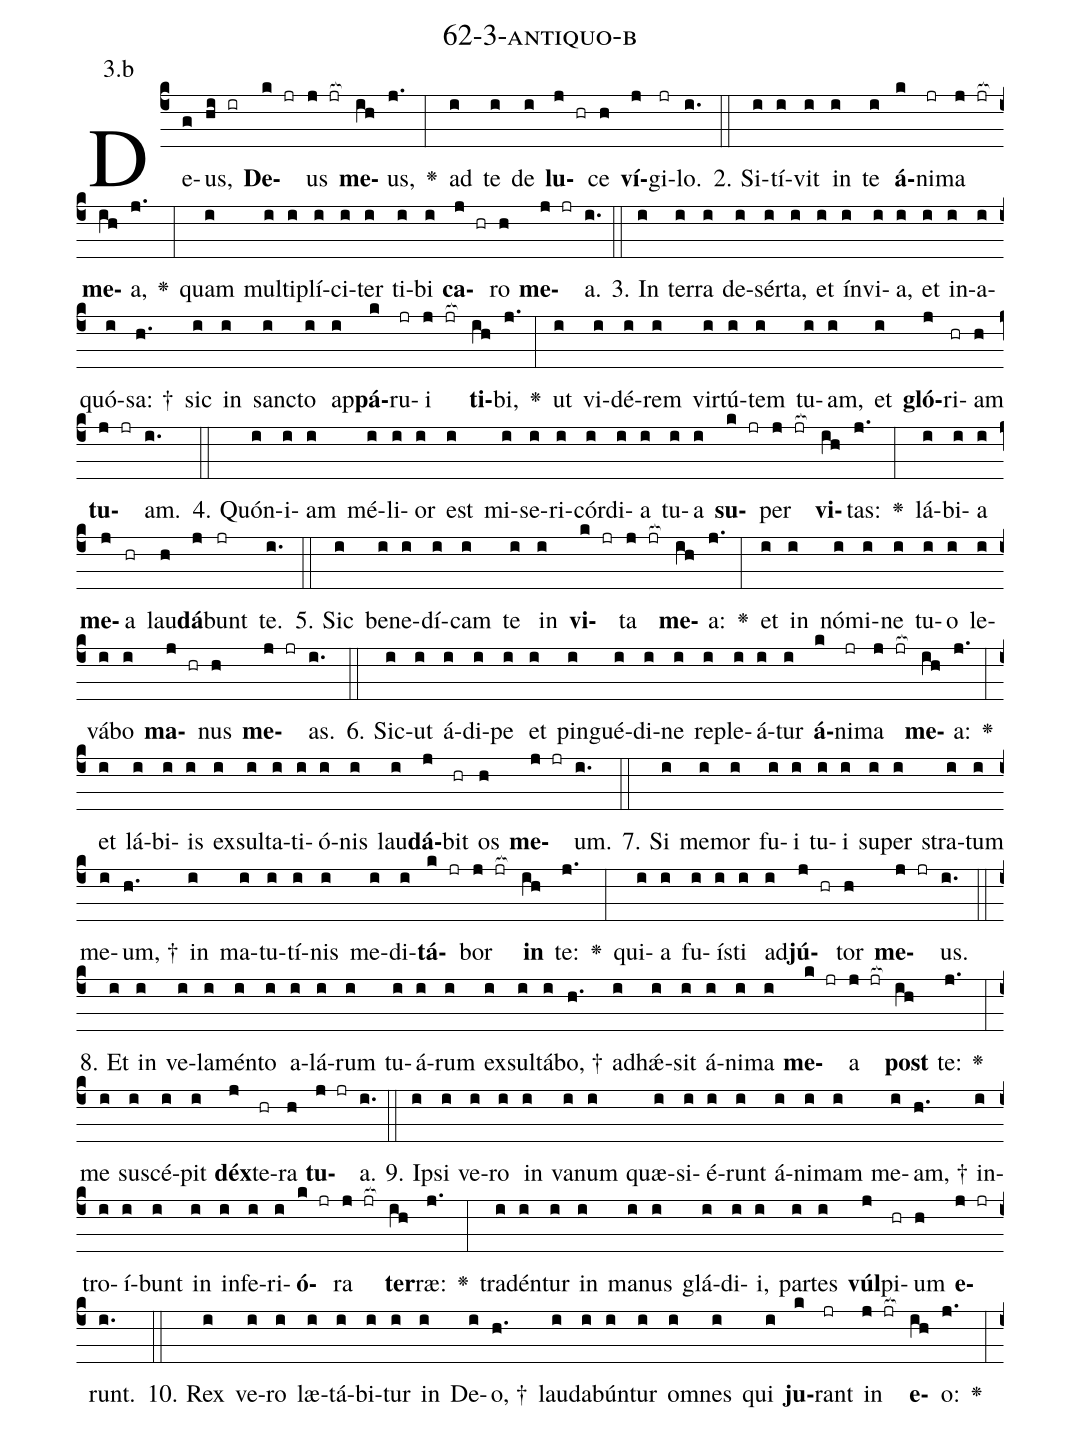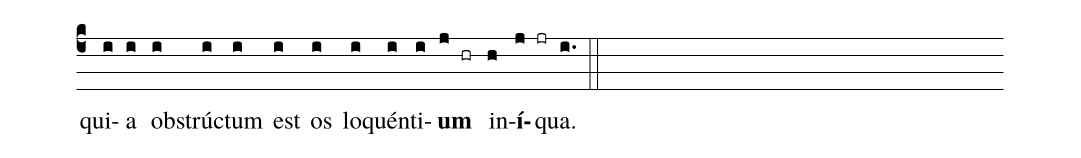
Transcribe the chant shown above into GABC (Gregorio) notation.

name: 62-3-antiquo-b;
annotation: 3.b;
%%
(c4)De(g)us,(hi ir) <b>De</b>(k jr)us(j jr[ocb:1{]) <b>me</b>(ih[ocb:0}])us,(j.) <v>\greheightstar</v>(:) ad(i) te(i) de(i) <b>lu</b>(j hr)ce(h) <b>ví</b>(j)gi(jr)lo.(i.) (::)
2. Si(i)tí(i)vit(i) in(i) te(i) <b>á</b>(k)ni(jr)ma(j jr[ocb:1{]) <b>me</b>(ih[ocb:0}])a,(j.) <v>\greheightstar</v>(:) quam(i) mul(i)ti(i)plí(i)ci(i)ter(i) ti(i)bi(i) <b>ca</b>(j hr)ro(h) <b>me</b>(j jr)a.(i.) (::)
3. In(i) ter(i)ra(i) de(i)sér(i)ta,(i) et(i) ín(i)vi(i)a,(i) et(i) in(i)a(i)quó(i)sa: †(h.) sic(i) in(i) sanc(i)to(i) ap(i)<b>pá</b>(k)ru(jr)i(j jr[ocb:1{]) <b>ti</b>(ih[ocb:0}])bi,(j.) <v>\greheightstar</v>(:) ut(i) vi(i)dé(i)rem(i) vir(i)tú(i)tem(i) tu(i)am,(i) et(i) <b>gló</b>(j)ri(hr)am(h) <b>tu</b>(j jr)am.(i.) (::)
4. Quón(i)i(i)am(i) mé(i)li(i)or(i) est(i) mi(i)se(i)ri(i)cór(i)di(i)a(i) tu(i)a(i) <b>su</b>(k jr)per(j jr[ocb:1{]) <b>vi</b>(ih[ocb:0}])tas:(j.) <v>\greheightstar</v>(:) lá(i)bi(i)a(i) <b>me</b>(j)a(hr) lau(h)<b>dá</b>(j)bunt(jr) te.(i.) (::)
5. Sic(i) be(i)ne(i)dí(i)cam(i) te(i) in(i) <b>vi</b>(k jr)ta(j jr[ocb:1{]) <b>me</b>(ih[ocb:0}])a:(j.) <v>\greheightstar</v>(:) et(i) in(i) nó(i)mi(i)ne(i) tu(i)o(i) le(i)vá(i)bo(i) <b>ma</b>(j hr)nus(h) <b>me</b>(j jr)as.(i.) (::)
6. Sic(i)ut(i) á(i)di(i)pe(i) et(i) pin(i)gué(i)di(i)ne(i) re(i)ple(i)á(i)tur(i) <b>á</b>(k)ni(jr)ma(j jr[ocb:1{]) <b>me</b>(ih[ocb:0}])a:(j.) <v>\greheightstar</v>(:) et(i) lá(i)bi(i)is(i) ex(i)sul(i)ta(i)ti(i)ó(i)nis(i) lau(i)<b>dá</b>(j)bit(hr) os(h) <b>me</b>(j jr)um.(i.) (::)
7. Si(i) me(i)mor(i) fu(i)i(i) tu(i)i(i) su(i)per(i) stra(i)tum(i) me(i)um, †(h.) in(i) ma(i)tu(i)tí(i)nis(i) me(i)di(i)<b>tá</b>(k jr)bor(j jr[ocb:1{]) <b>in</b>(ih[ocb:0}]) te:(j.) <v>\greheightstar</v>(:) qui(i)a(i) fu(i)ís(i)ti(i) ad(i)<b>jú</b>(j hr)tor(h) <b>me</b>(j jr)us.(i.) (::)
8. Et(i) in(i) ve(i)la(i)mén(i)to(i) a(i)lá(i)rum(i) tu(i)á(i)rum(i) ex(i)sul(i)tá(i)bo, †(h.) ad(i)hǽ(i)sit(i) á(i)ni(i)ma(i) <b>me</b>(k jr)a(j jr[ocb:1{]) <b>post</b>(ih[ocb:0}]) te:(j.) <v>\greheightstar</v>(:) me(i) su(i)scé(i)pit(i) <b>déx</b>(j)te(hr)ra(h) <b>tu</b>(j jr)a.(i.) (::)
9. Ip(i)si(i) ve(i)ro(i) in(i) va(i)num(i) quæ(i)si(i)é(i)runt(i) á(i)ni(i)mam(i) me(i)am, †(h.) in(i)tro(i)í(i)bunt(i) in(i) in(i)fe(i)ri(i)<b>ó</b>(k jr)ra(j jr[ocb:1{]) <b>ter</b>(ih[ocb:0}])ræ:(j.) <v>\greheightstar</v>(:) tra(i)dén(i)tur(i) in(i) ma(i)nus(i) glá(i)di(i)i,(i) par(i)tes(i) <b>vúl</b>(j)pi(hr)um(h) <b>e</b>(j jr)runt.(i.) (::)
10. Rex(i) ve(i)ro(i) læ(i)tá(i)bi(i)tur(i) in(i) De(i)o, †(h.) lau(i)da(i)bún(i)tur(i) om(i)nes(i) qui(i) <b>ju</b>(k)rant(jr) in(j jr[ocb:1{]) <b>e</b>(ih[ocb:0}])o:(j.) <v>\greheightstar</v>(:) qui(i)a(i) ob(i)strúc(i)tum(i) est(i) os(i) lo(i)quén(i)ti(i)<b>um</b>(j hr) in(h)<b>í</b>(j jr)qua.(i.) (::)
